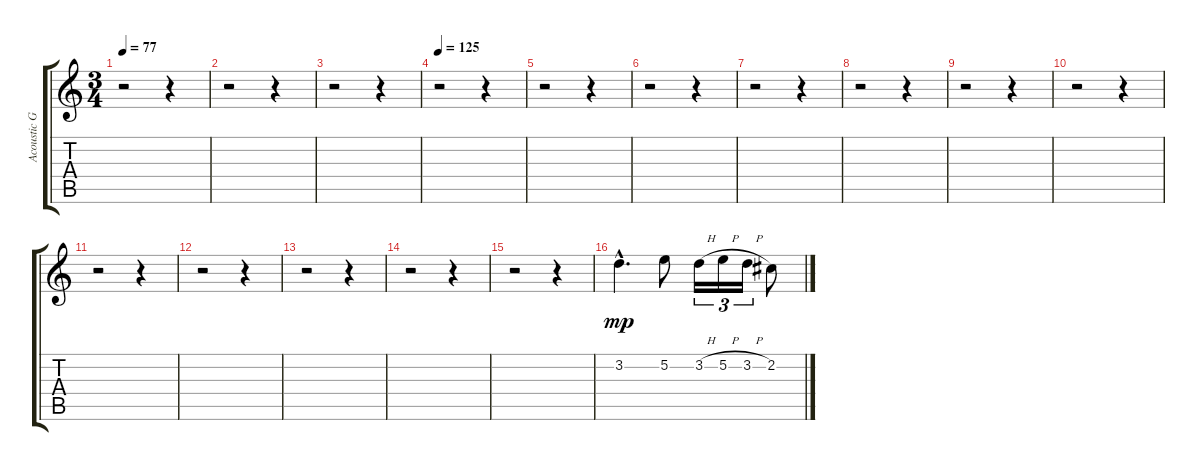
\track ("Acoustic Guitar 3" "Acoustic G") {instrument acousticguitarsteel}
\staff {score tabs}
\tuning (E4 B3 G3 D3 A2 E2) {hide}
\ts (3 4)
\tempo 77
\tempo 104
\tempo 77
\clef g2
\ks c
r.2{dy mp instrument acousticguitarsteel} r.4 |
r.2 r.4 |
r.2 r.4 |
\tempo 125
r.2 r.4 |
r.2 r.4 |
r.2 r.4 |
r.2 r.4 |
r.2 r.4 |
r.2 r.4 |
r.2 r.4 |
r.2 r.4 |
r.2 r.4 |
r.2 r.4 |
r.2 r.4 |
r.2 r.4 |
3.2{hac}.4{d} 5.2.8 3.2{h}.16{tu (3 2)} 5.2{h}.16{tu (3 2)} 3.2{h}.16{tu (3 2)} 2.2.8
